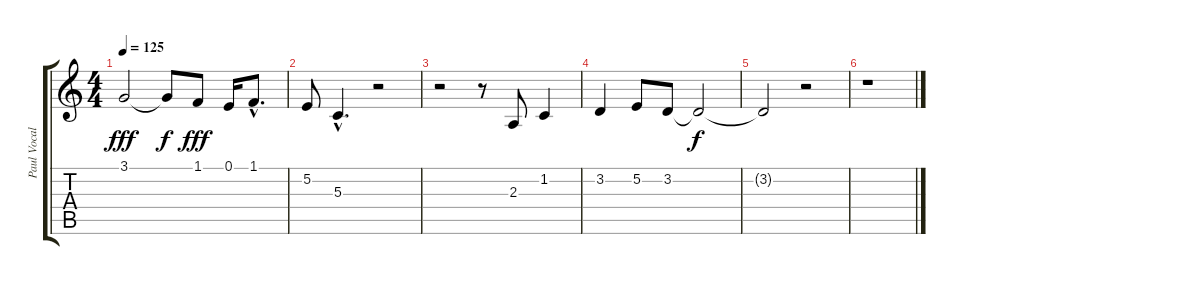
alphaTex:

\track ("Paul Vocal" "Paul Vocal") {instrument clarinet}
\staff {score tabs}
\tuning (E4 B3 G3 D3 A2 E2) {hide}
\ts (4 4)
\tempo 125
\clef g2
\ks c
3.1.2{dy fff} 3.1{t}.8{dy f} 1.1.8{dy fff} 0.1.16 1.1{hac}.8{d} |
5.2.8 5.3{hac}.4{d} r.2 |
r.2 r.8 2.3.8 1.2.4 |
3.2.4 5.2.8 3.2.8 3.2{t}.2{dy f} |
3.2{t}.2 r.2 |
r.1
